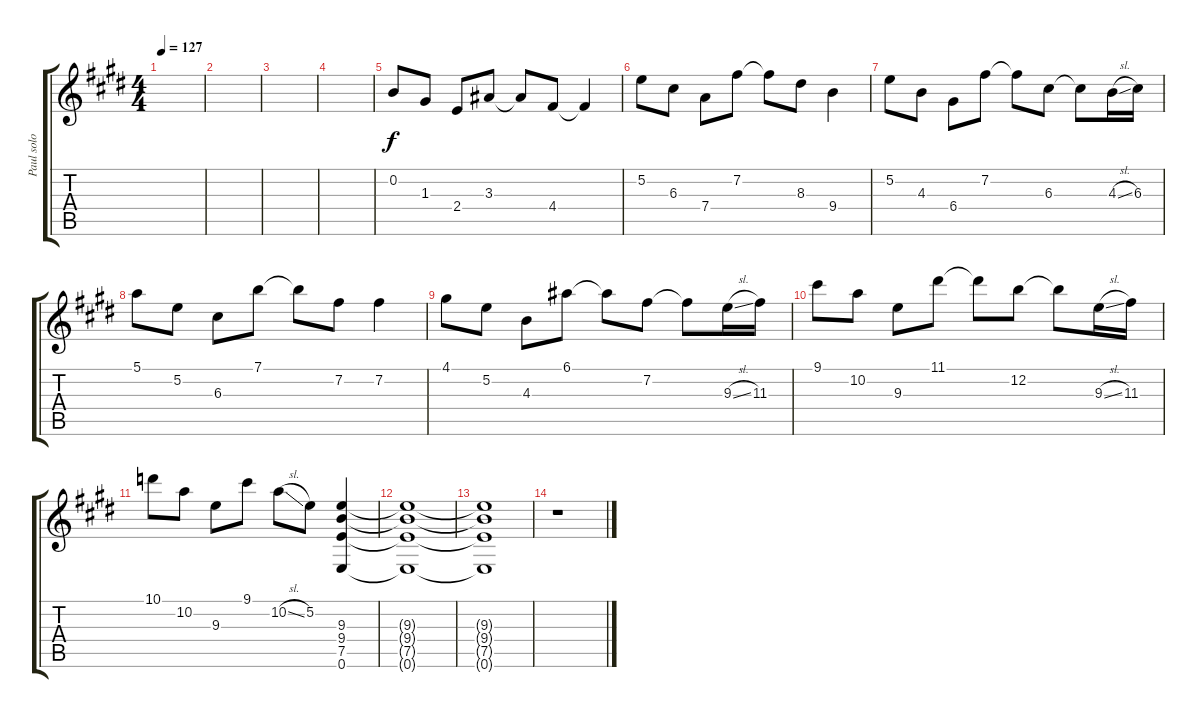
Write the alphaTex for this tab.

\track ("Paul solo" "Paul solo") {instrument overdrivenguitar}
\staff {score tabs}
\tuning (E4 B3 G3 D3 A2 E2) {hide}
\ts (4 4)
\tempo 127
\clef g2
\ks e
|
|
|
|
0.2.8 1.3.8 2.4.8 3.3.8 3.3{t}.8 4.4.8 4.4{t}.4 |
5.2.8 6.3.8 7.4.8 7.2.8 7.2{t}.8 8.3.8 9.4.4 |
5.2.8 4.3.8 6.4.8 7.2.8 7.2{t}.8 6.3.8 6.3{t}.8 4.3{sl}.16 6.3.16 |
5.1.8 5.2.8 6.3.8 7.1.8 7.1{t}.8 7.2.8 7.2.4 |
4.1.8 5.2.8 4.3.8 6.1.8 6.1{t}.8 7.2.8 7.2{t}.8 9.3{sl}.16 11.3.16 |
9.1.8 10.2.8 9.3.8 11.1.8 11.1{t}.8 12.2.8 12.2{t}.8 9.3{sl}.16 11.3.16 |
10.1.8 10.2.8 9.3.8 9.1.8 10.2{sl}.8 5.2.8 (9.3 9.4 7.5 0.6).4 |
(9.3{t} 9.4{t} 7.5{t} 0.6{t}).1 |
(9.3{t} 9.4{t} 7.5{t} 0.6{t}).1 |
r.1
